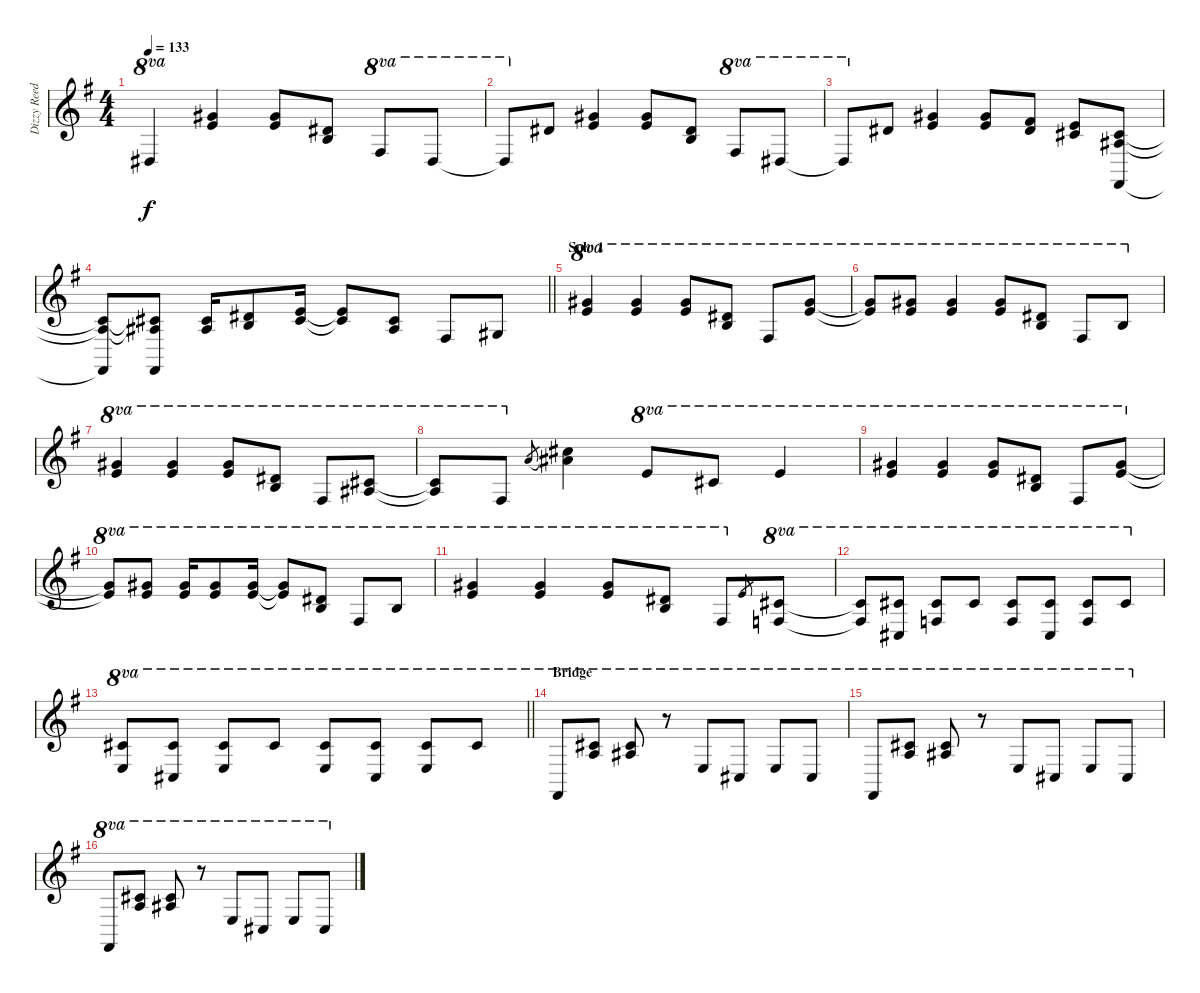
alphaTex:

\track ("Dizzy Reed - Piano" "Dizzy Reed") {instrument acousticgrandpiano}
\staff {score}
\tuning (Eb4 Bb3 Gb3 Db3 Ab2 Eb2) {hide}
\ts (4 4)
\tempo 133
\clef g2
\ks g
9.3.4{ot 8va dy f} (5.1 6.2).4 (5.1 6.2).8 (5.2 5.3).8 12.3.8{ot 8va} 9.3.8{ot 8va} |
9.3{t}.8{ot 8va} 9.3.8 (5.1 6.2).4 (5.1 6.2).8 (5.2 5.3).8 12.3.8{ot 8va} 9.3.8{ot 8va} |
9.3{t}.8{ot 8va} 9.3.8 (5.1 6.2).4 (5.1 6.2).8 (3.1 5.2).8 (6.2 7.3).8 (3.2 4.3 3.6).8 |
\barLineRight lightlight
(3.2{t} 4.3{t} 3.6{t}).8 (3.2{t} 4.3{t} 3.6).8 (3.2 4.3).16 (5.2 5.3).8 (6.2 7.3).16 (6.2{t} 7.3{t}).8 (3.2 4.3).8 0.3.8 2.3.8 |
\section ("" "Solo 1")
(17.1 18.2).4{ot 8va} (17.1 18.2).4{ot 8va} (17.1 18.2).8{ot 8va} (17.2 17.3).8{ot 8va} 17.4.8{ot 8va} (17.1 18.2).8{ot 8va} |
(17.1{t} 18.2{t}).8{ot 8va} (17.1 18.2).8{ot 8va} (17.1 18.2).4{ot 8va} (17.1 18.2).8{ot 8va} (17.2 17.3).8{ot 8va} 17.4.8{ot 8va} 17.3.8{ot 8va} |
(17.1 18.2).4{ot 8va} (17.1 18.2).4{ot 8va} (17.1 18.2).8{ot 8va} (17.2 17.3).8{ot 8va} 17.4.8{ot 8va} (15.2 16.3).8{ot 8va} |
(15.2{t} 16.3{t}).8{ot 8va} 17.4.8{ot 8va} 11.2{h}.8{gr} (10.1 12.2).4 18.2.8{ot 8va} 19.3.8{ot 8va} 18.2.4{ot 8va} |
(17.1 18.2).4{ot 8va} (17.1 18.2).4{ot 8va} (17.1 18.2).8{ot 8va} (17.2 17.3).8{ot 8va} 17.4.8{ot 8va} (17.1 18.2).8{ot 8va} |
(17.1{t} 18.2{t}).8{ot 8va} (17.1 18.2).8{ot 8va} (17.1 18.2).16{ot 8va} (17.1 18.2).8{ot 8va} (17.1 18.2).16{ot 8va} (17.1{t} 18.2{t}).8{ot 8va} (17.2 17.3).8{ot 8va} 17.4.8{ot 8va} 17.3.8{ot 8va} |
(17.1 18.2).4{ot 8va} (17.1 18.2).4{ot 8va} (17.1 18.2).8{ot 8va} (17.2 17.3).8{ot 8va} 17.4.8{ot 8va} 6.2.8{gr} (10.1 7.2).8{ot 8va} |
(10.1{t} 7.2{t}).8{ot 8va} (10.1 3.2).8{ot 8va} (10.1 7.2).8{ot 8va} 10.1.8{ot 8va} (10.1 7.2).8{ot 8va} (10.1 3.2).8{ot 8va} (10.1 7.2).8{ot 8va} 10.1.8{ot 8va} |
\barLineRight lightlight
(10.1 6.2).8{ot 8va} (10.1 3.2).8{ot 8va} (10.1 6.2).8{ot 8va} 10.1.8{ot 8va} (10.1 6.2).8{ot 8va} (10.1 3.2).8{ot 8va} (10.1 6.2).8{ot 8va} 10.1.8{ot 8va} |
\section ("" "Bridge")
15.6.8{ot 8va} (19.3 20.4).8{ot 8va} (19.3 21.4).8{ot 8va} r.8{ot 8va} 15.4.8{ot 8va} 17.5.8{ot 8va} 15.4.8{ot 8va} 17.5.8{ot 8va} |
15.6.8{ot 8va} (19.3 20.4).8{ot 8va} (19.3 21.4).8{ot 8va} r.8{ot 8va} 15.4.8{ot 8va} 17.5.8{ot 8va} 15.4.8{ot 8va} 17.5.8{ot 8va} |
15.6.8{ot 8va} (19.3 20.4).8{ot 8va} (19.3 21.4).8{ot 8va} r.8{ot 8va} 15.4.8{ot 8va} 17.5.8{ot 8va} 15.4.8{ot 8va} 17.5.8{ot 8va}
